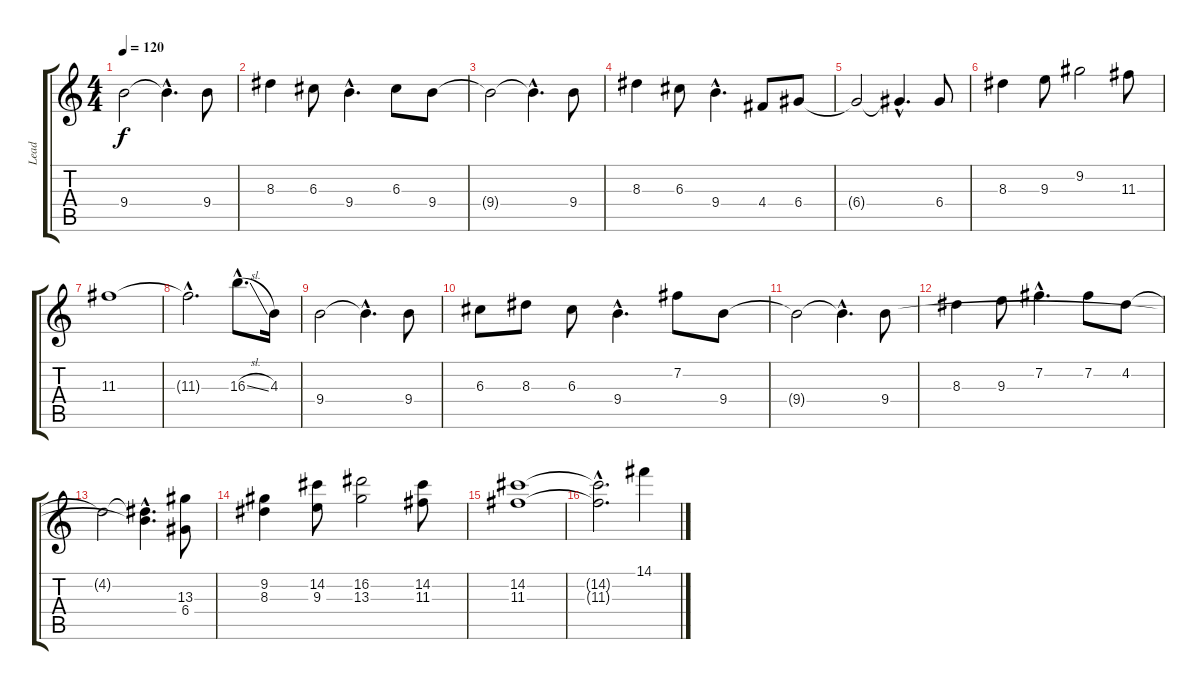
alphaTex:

\track ("Lead" "Lead") {instrument distortionguitar}
\staff {score tabs}
\tuning (E4 B3 G3 D3 A2 E2) {hide}
\ts (4 4)
\tempo 120
\clef g2
\ks c
9.4.2{dy f} 9.4{hac t}.4{d} 9.4.8 |
8.3.4 6.3.8 9.4{hac}.4{d} 6.3.8 9.4.8 |
9.4{t}.2 9.4{hac t}.4{d} 9.4.8 |
8.3.4 6.3.8 9.4{hac}.4{d} 4.4.8 6.4.8 |
6.4{t}.2 6.4{hac t}.4{d} 6.4.8 |
8.3.4 9.3.8 9.2.2 11.3.8 |
11.3.1 |
11.3{hac t}.2{d} 16.3{sl hac}.8{d} 4.3.16 |
9.4.2 9.4{hac t}.4{d} 9.4.8 |
6.3.8 8.3.8 6.3.8 9.4{hac}.4{d} 7.2.8 9.4.8 |
9.4{t}.2 9.4{hac t}.4{d} 9.4.8 |
8.3.4 9.3.8 7.2{hac}.4{d} 7.2.8 4.2.8 |
4.2{t}.2 (4.2{hac t} 9.4{hac t}).4{d} (13.3 6.4).8 |
(9.2 8.3).4 (14.2 9.3).8 (16.2 13.3).2 (14.2 11.3).8 |
(14.2 11.3).1 |
(14.2{hac t} 11.3{hac t}).2{d} 14.1.4
